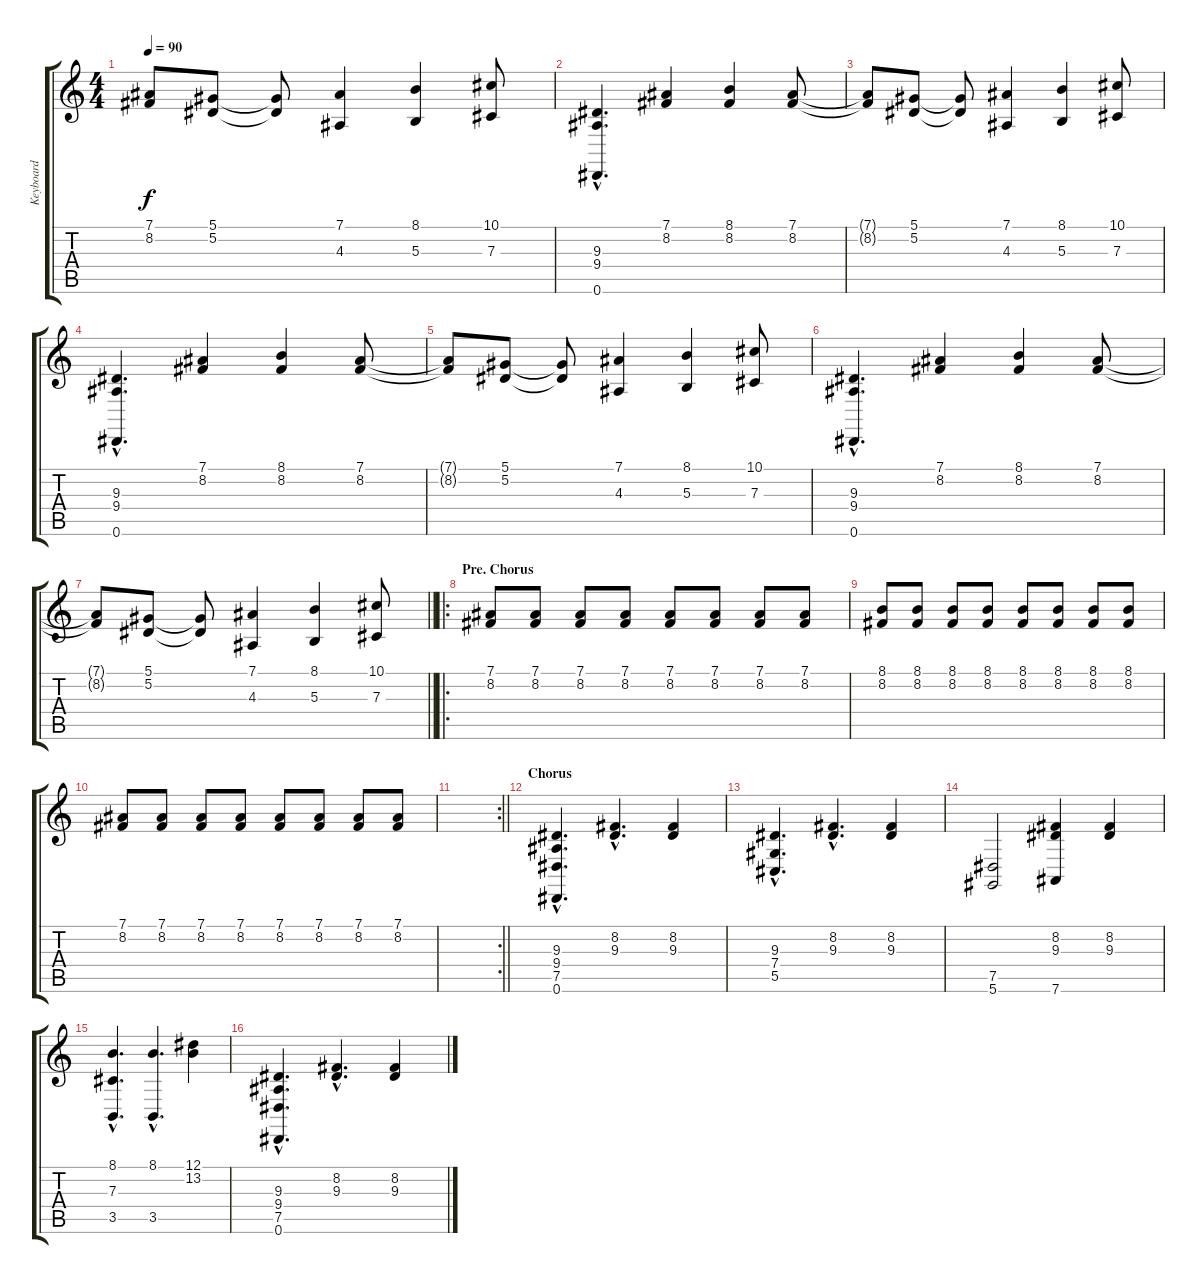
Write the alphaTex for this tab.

\track ("Keyboard" "Keyboard") {instrument acousticgrandpiano}
\staff {score tabs}
\tuning (Eb4 Bb3 Gb3 Db3 Ab2 Eb2) {hide}
\ts (4 4)
\tempo 90
\clef g2
\ks c
(7.1{t} 8.2{t}).8{dy f} (5.1 5.2).8 (5.1{t} 5.2{t}).8 (7.1 4.3).4 (8.1 5.3).4 (10.1 7.3).8 |
(9.3{hac} 9.4{hac} 0.6{hac}).4{d} (7.1 8.2).4 (8.1 8.2).4 (7.1 8.2).8 |
(7.1{t} 8.2{t}).8 (5.1 5.2).8 (5.1{t} 5.2{t}).8 (7.1 4.3).4 (8.1 5.3).4 (10.1 7.3).8 |
(9.3{hac} 9.4{hac} 0.6{hac}).4{d} (7.1 8.2).4 (8.1 8.2).4 (7.1 8.2).8 |
(7.1{t} 8.2{t}).8 (5.1 5.2).8 (5.1{t} 5.2{t}).8 (7.1 4.3).4 (8.1 5.3).4 (10.1 7.3).8 |
(9.3{hac} 9.4{hac} 0.6{hac}).4{d} (7.1 8.2).4 (8.1 8.2).4 (7.1 8.2).8 |
\barLineRight lightlight
(7.1{t} 8.2{t}).8 (5.1 5.2).8 (5.1{t} 5.2{t}).8 (7.1 4.3).4 (8.1 5.3).4 (10.1 7.3).8 |
\ro
\section ("" "Pre. Chorus")
(7.1 8.2).8 (7.1 8.2).8 (7.1 8.2).8 (7.1 8.2).8 (7.1 8.2).8 (7.1 8.2).8 (7.1 8.2).8 (7.1 8.2).8 |
(8.1 8.2).8 (8.1 8.2).8 (8.1 8.2).8 (8.1 8.2).8 (8.1 8.2).8 (8.1 8.2).8 (8.1 8.2).8 (8.1 8.2).8 |
(7.1 8.2).8 (7.1 8.2).8 (7.1 8.2).8 (7.1 8.2).8 (7.1 8.2).8 (7.1 8.2).8 (7.1 8.2).8 (7.1 8.2).8 |
\rc 2
\barLineRight lightlight
|
\section ("" "Chorus")
(9.3{hac} 9.4{hac} 7.5{hac} 0.6{hac}).4{d} (8.2{hac} 9.3{hac}).4{d} (8.2 9.3).4 |
(9.3{hac} 7.4{hac} 5.5{hac}).4{d} (8.2{hac} 9.3{hac}).4{d} (8.2 9.3).4 |
(7.5 5.6).2 (8.2 9.3 7.6).4 (8.2 9.3).4 |
(8.1{hac} 7.3{hac} 3.5{hac}).4{d} (8.1{hac} 3.5{hac}).4{d} (12.1 13.2).4 |
(9.3{hac} 9.4{hac} 7.5{hac} 0.6{hac}).4{d} (8.2{hac} 9.3{hac}).4{d} (8.2 9.3).4
